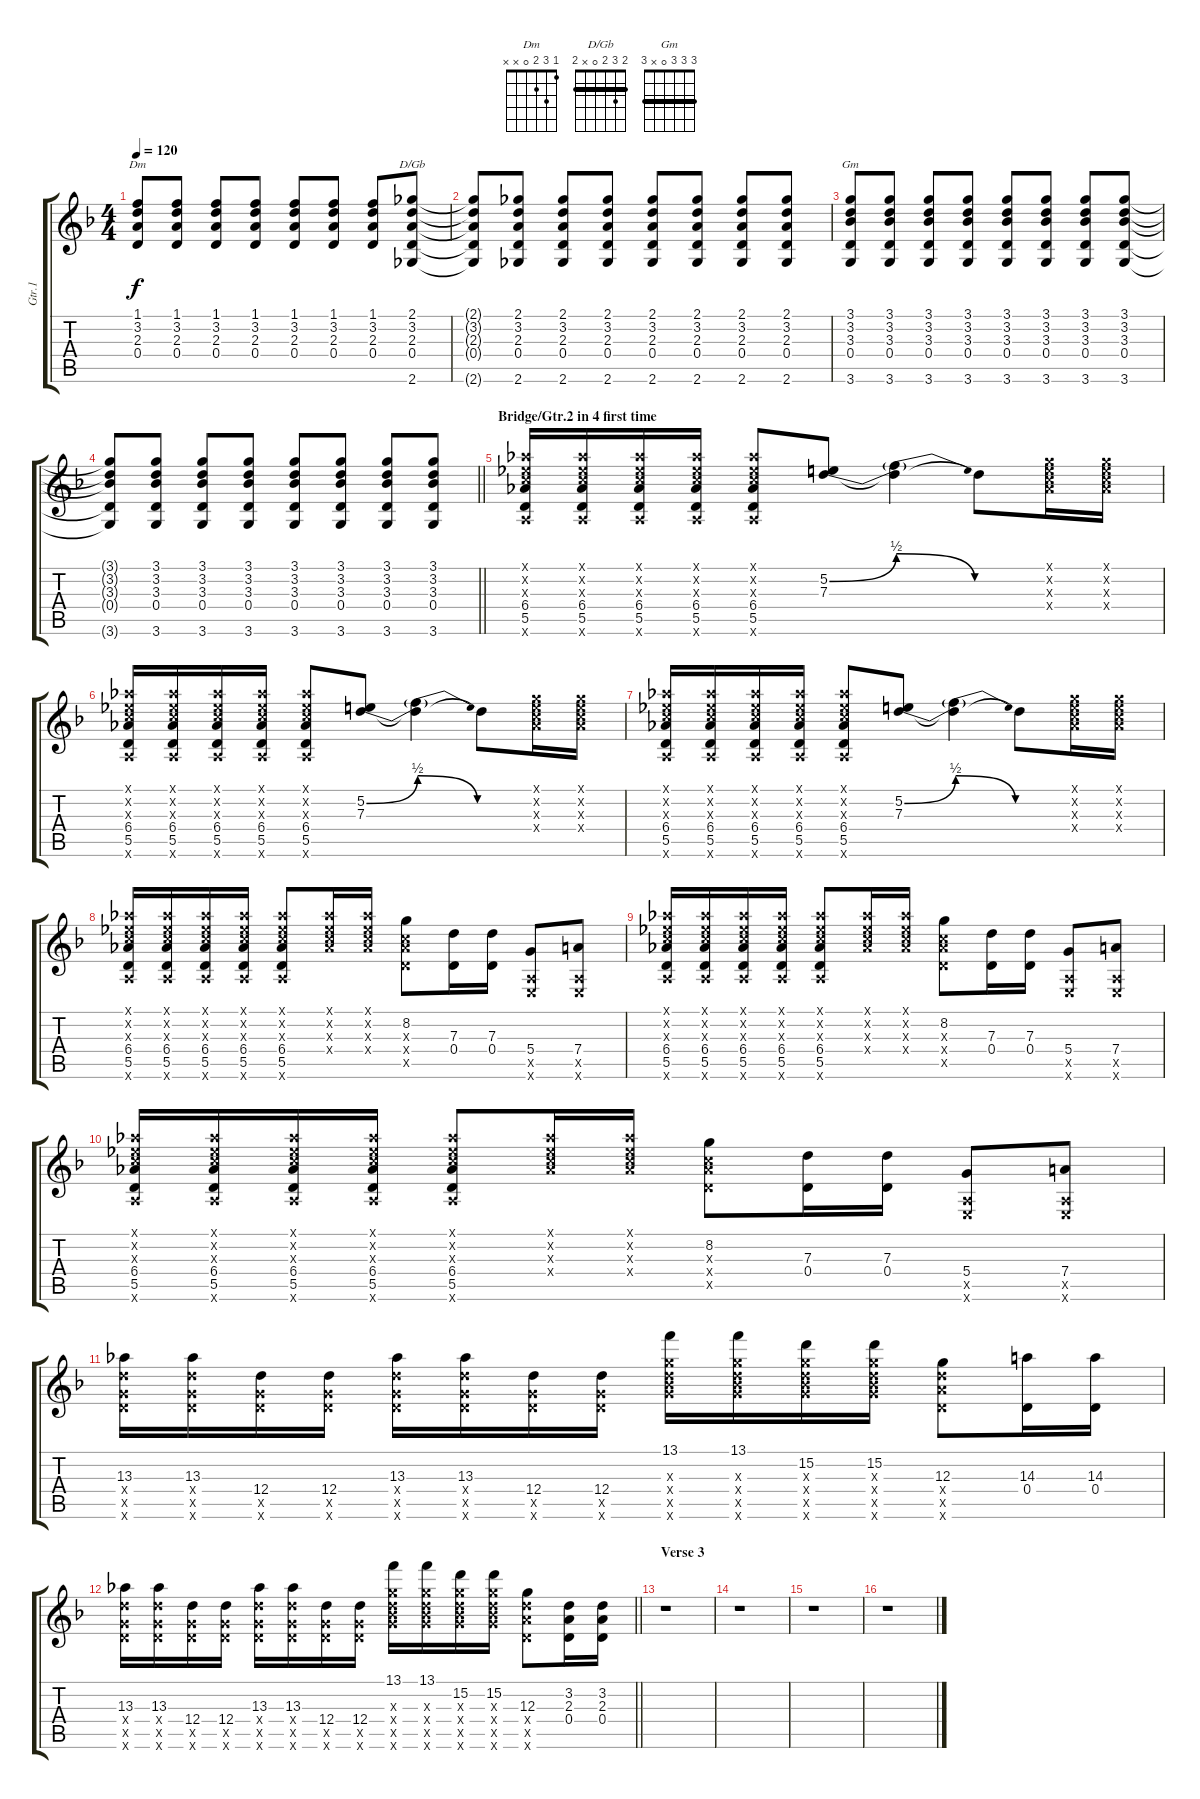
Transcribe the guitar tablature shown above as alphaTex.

\track ("Gtr.1" "Gtr.1") {instrument distortionguitar}
\staff {score tabs}
\tuning (E4 B3 G3 D3 A2 E2) {hide}
\chord ("Dm" 1 3 2 0 x x)
\chord ("D/Gb" 2 3 2 0 x 2) {barre 2}
\chord ("Gm" 3 3 3 0 x 3) {barre 3}
\ts (4 4)
\tempo 120
\clef g2
\ks f
(1.1 3.2 2.3 0.4).8{ch "Dm" dy f} (1.1 3.2 2.3 0.4).8 (1.1 3.2 2.3 0.4).8 (1.1 3.2 2.3 0.4).8 (1.1 3.2 2.3 0.4).8 (1.1 3.2 2.3 0.4).8 (1.1 3.2 2.3 0.4).8 (2.1 3.2 2.3 0.4 2.6).8{ch "D/Gb"} |
(2.1{t} 3.2{t} 2.3{t} 0.4{t} 2.6{t}).8 (2.1 3.2 2.3 0.4 2.6).8 (2.1 3.2 2.3 0.4 2.6).8 (2.1 3.2 2.3 0.4 2.6).8 (2.1 3.2 2.3 0.4 2.6).8 (2.1 3.2 2.3 0.4 2.6).8 (2.1 3.2 2.3 0.4 2.6).8 (2.1 3.2 2.3 0.4 2.6).8 |
(3.1 3.2 3.3 0.4 3.6).8{ch "Gm"} (3.1 3.2 3.3 0.4 3.6).8 (3.1 3.2 3.3 0.4 3.6).8 (3.1 3.2 3.3 0.4 3.6).8 (3.1 3.2 3.3 0.4 3.6).8 (3.1 3.2 3.3 0.4 3.6).8 (3.1 3.2 3.3 0.4 3.6).8 (3.1 3.2 3.3 0.4 3.6).8 |
\barLineRight lightlight
(3.1{t} 3.2{t} 3.3{t} 0.4{t} 3.6{t}).8 (3.1 3.2 3.3 0.4 3.6).8 (3.1 3.2 3.3 0.4 3.6).8 (3.1 3.2 3.3 0.4 3.6).8 (3.1 3.2 3.3 0.4 3.6).8 (3.1 3.2 3.3 0.4 3.6).8 (3.1 3.2 3.3 0.4 3.6).8 (3.1 3.2 3.3 0.4 3.6).8 |
\section ("" "Bridge/Gtr.2 in 4 first time")
(4.1{x} 4.2{x} 5.3{x} 6.4 5.5 5.6{x}).16 (4.1{x} 4.2{x} 5.3{x} 6.4 5.5 5.6{x}).16 (4.1{x} 4.2{x} 5.3{x} 6.4 5.5 5.6{x}).16 (4.1{x} 4.2{x} 5.3{x} 6.4 5.5 5.6{x}).16 (4.1{x} 4.2{x} 5.3{x} 6.4 5.5 5.6{x}).8 (5.2{be (bend 0 0 60 2)} 7.3).8 (5.2{be (release 0 2 60 0) t} 7.3{t}).4 7.3{t}.8 (3.1{x} 5.2{x} 5.3{x} 6.4{x}).16 (3.1{x} 5.2{x} 5.3{x} 6.4{x}).16 |
(4.1{x} 4.2{x} 5.3{x} 6.4 5.5 5.6{x}).16 (4.1{x} 4.2{x} 5.3{x} 6.4 5.5 5.6{x}).16 (4.1{x} 4.2{x} 5.3{x} 6.4 5.5 5.6{x}).16 (4.1{x} 4.2{x} 5.3{x} 6.4 5.5 5.6{x}).16 (4.1{x} 4.2{x} 5.3{x} 6.4 5.5 5.6{x}).8 (5.2{be (bend 0 0 60 2)} 7.3).8 (5.2{be (release 0 2 60 0) t} 7.3{t}).4 7.3{t}.8 (3.1{x} 5.2{x} 5.3{x} 6.4{x}).16 (3.1{x} 5.2{x} 5.3{x} 6.4{x}).16 |
(4.1{x} 4.2{x} 5.3{x} 6.4 5.5 5.6{x}).16 (4.1{x} 4.2{x} 5.3{x} 6.4 5.5 5.6{x}).16 (4.1{x} 4.2{x} 5.3{x} 6.4 5.5 5.6{x}).16 (4.1{x} 4.2{x} 5.3{x} 6.4 5.5 5.6{x}).16 (4.1{x} 4.2{x} 5.3{x} 6.4 5.5 5.6{x}).8 (5.2{be (bend 0 0 60 2)} 7.3).8 (5.2{be (release 0 2 60 0) t} 7.3{t}).4 7.3{t}.8 (3.1{x} 5.2{x} 5.3{x} 6.4{x}).16 (3.1{x} 5.2{x} 5.3{x} 6.4{x}).16 |
(4.1{x} 4.2{x} 5.3{x} 6.4 5.5 5.6{x}).16 (4.1{x} 4.2{x} 5.3{x} 6.4 5.5 5.6{x}).16 (4.1{x} 4.2{x} 5.3{x} 6.4 5.5 5.6{x}).16 (4.1{x} 4.2{x} 5.3{x} 6.4 5.5 5.6{x}).16 (4.1{x} 4.2{x} 5.3{x} 6.4 5.5 5.6{x}).8 (4.1{x} 4.2{x} 5.3{x} 6.4{x}).16 (4.1{x} 4.2{x} 5.3{x} 6.4{x}).16 (8.2 5.3{x} 6.4{x} 5.5{x}).8 (7.3 0.4).16 (7.3 0.4).16 (5.4 0.5{x} 0.6{x}).8 (7.4 0.5{x} 0.6{x}).8 |
(4.1{x} 4.2{x} 5.3{x} 6.4 5.5 5.6{x}).16 (4.1{x} 4.2{x} 5.3{x} 6.4 5.5 5.6{x}).16 (4.1{x} 4.2{x} 5.3{x} 6.4 5.5 5.6{x}).16 (4.1{x} 4.2{x} 5.3{x} 6.4 5.5 5.6{x}).16 (4.1{x} 4.2{x} 5.3{x} 6.4 5.5 5.6{x}).8 (4.1{x} 4.2{x} 5.3{x} 6.4{x}).16 (4.1{x} 4.2{x} 5.3{x} 6.4{x}).16 (8.2 5.3{x} 6.4{x} 5.5{x}).8 (7.3 0.4).16 (7.3 0.4).16 (5.4 0.5{x} 0.6{x}).8 (7.4 0.5{x} 0.6{x}).8 |
(4.1{x} 4.2{x} 5.3{x} 6.4 5.5 5.6{x}).16 (4.1{x} 4.2{x} 5.3{x} 6.4 5.5 5.6{x}).16 (4.1{x} 4.2{x} 5.3{x} 6.4 5.5 5.6{x}).16 (4.1{x} 4.2{x} 5.3{x} 6.4 5.5 5.6{x}).16 (4.1{x} 4.2{x} 5.3{x} 6.4 5.5 5.6{x}).8 (4.1{x} 4.2{x} 5.3{x} 6.4{x}).16 (4.1{x} 4.2{x} 5.3{x} 6.4{x}).16 (8.2 5.3{x} 6.4{x} 5.5{x}).8 (7.3 0.4).16 (7.3 0.4).16 (5.4 0.5{x} 0.6{x}).8 (7.4 0.5{x} 0.6{x}).8 |
(13.3 12.4{x} 10.5{x} 10.6{x}).16 (13.3 12.4{x} 10.5{x} 10.6{x}).16 (12.4 10.5{x} 10.6{x}).16 (12.4 10.5{x} 10.6{x}).16 (13.3 12.4{x} 10.5{x} 10.6{x}).16 (13.3 12.4{x} 10.5{x} 10.6{x}).16 (12.4 10.5{x} 10.6{x}).16 (12.4 10.5{x} 10.6{x}).16 (13.1 12.3{x} 12.4{x} 13.5{x} 15.6{x}).16 (13.1 12.3{x} 12.4{x} 13.5{x} 15.6{x}).16 (15.2 12.3{x} 12.4{x} 13.5{x} 15.6{x}).16 (15.2 12.3{x} 12.4{x} 13.5{x} 15.6{x}).16 (12.3 12.4{x} 12.5{x} 10.6{x}).8 (14.3 0.4).16 (14.3 0.4).16 |
\barLineRight lightlight
(13.3 12.4{x} 10.5{x} 10.6{x}).16 (13.3 12.4{x} 10.5{x} 10.6{x}).16 (12.4 10.5{x} 10.6{x}).16 (12.4 10.5{x} 10.6{x}).16 (13.3 12.4{x} 10.5{x} 10.6{x}).16 (13.3 12.4{x} 10.5{x} 10.6{x}).16 (12.4 10.5{x} 10.6{x}).16 (12.4 10.5{x} 10.6{x}).16 (13.1 12.3{x} 12.4{x} 13.5{x} 15.6{x}).16 (13.1 12.3{x} 12.4{x} 13.5{x} 15.6{x}).16 (15.2 12.3{x} 12.4{x} 13.5{x} 15.6{x}).16 (15.2 12.3{x} 12.4{x} 13.5{x} 15.6{x}).16 (12.3 12.4{x} 12.5{x} 10.6{x}).8 (3.2 2.3 0.4).16 (3.2 2.3 0.4).16 |
\section ("" "Verse 3")
r.1 |
r.1 |
r.1 |
r.1
